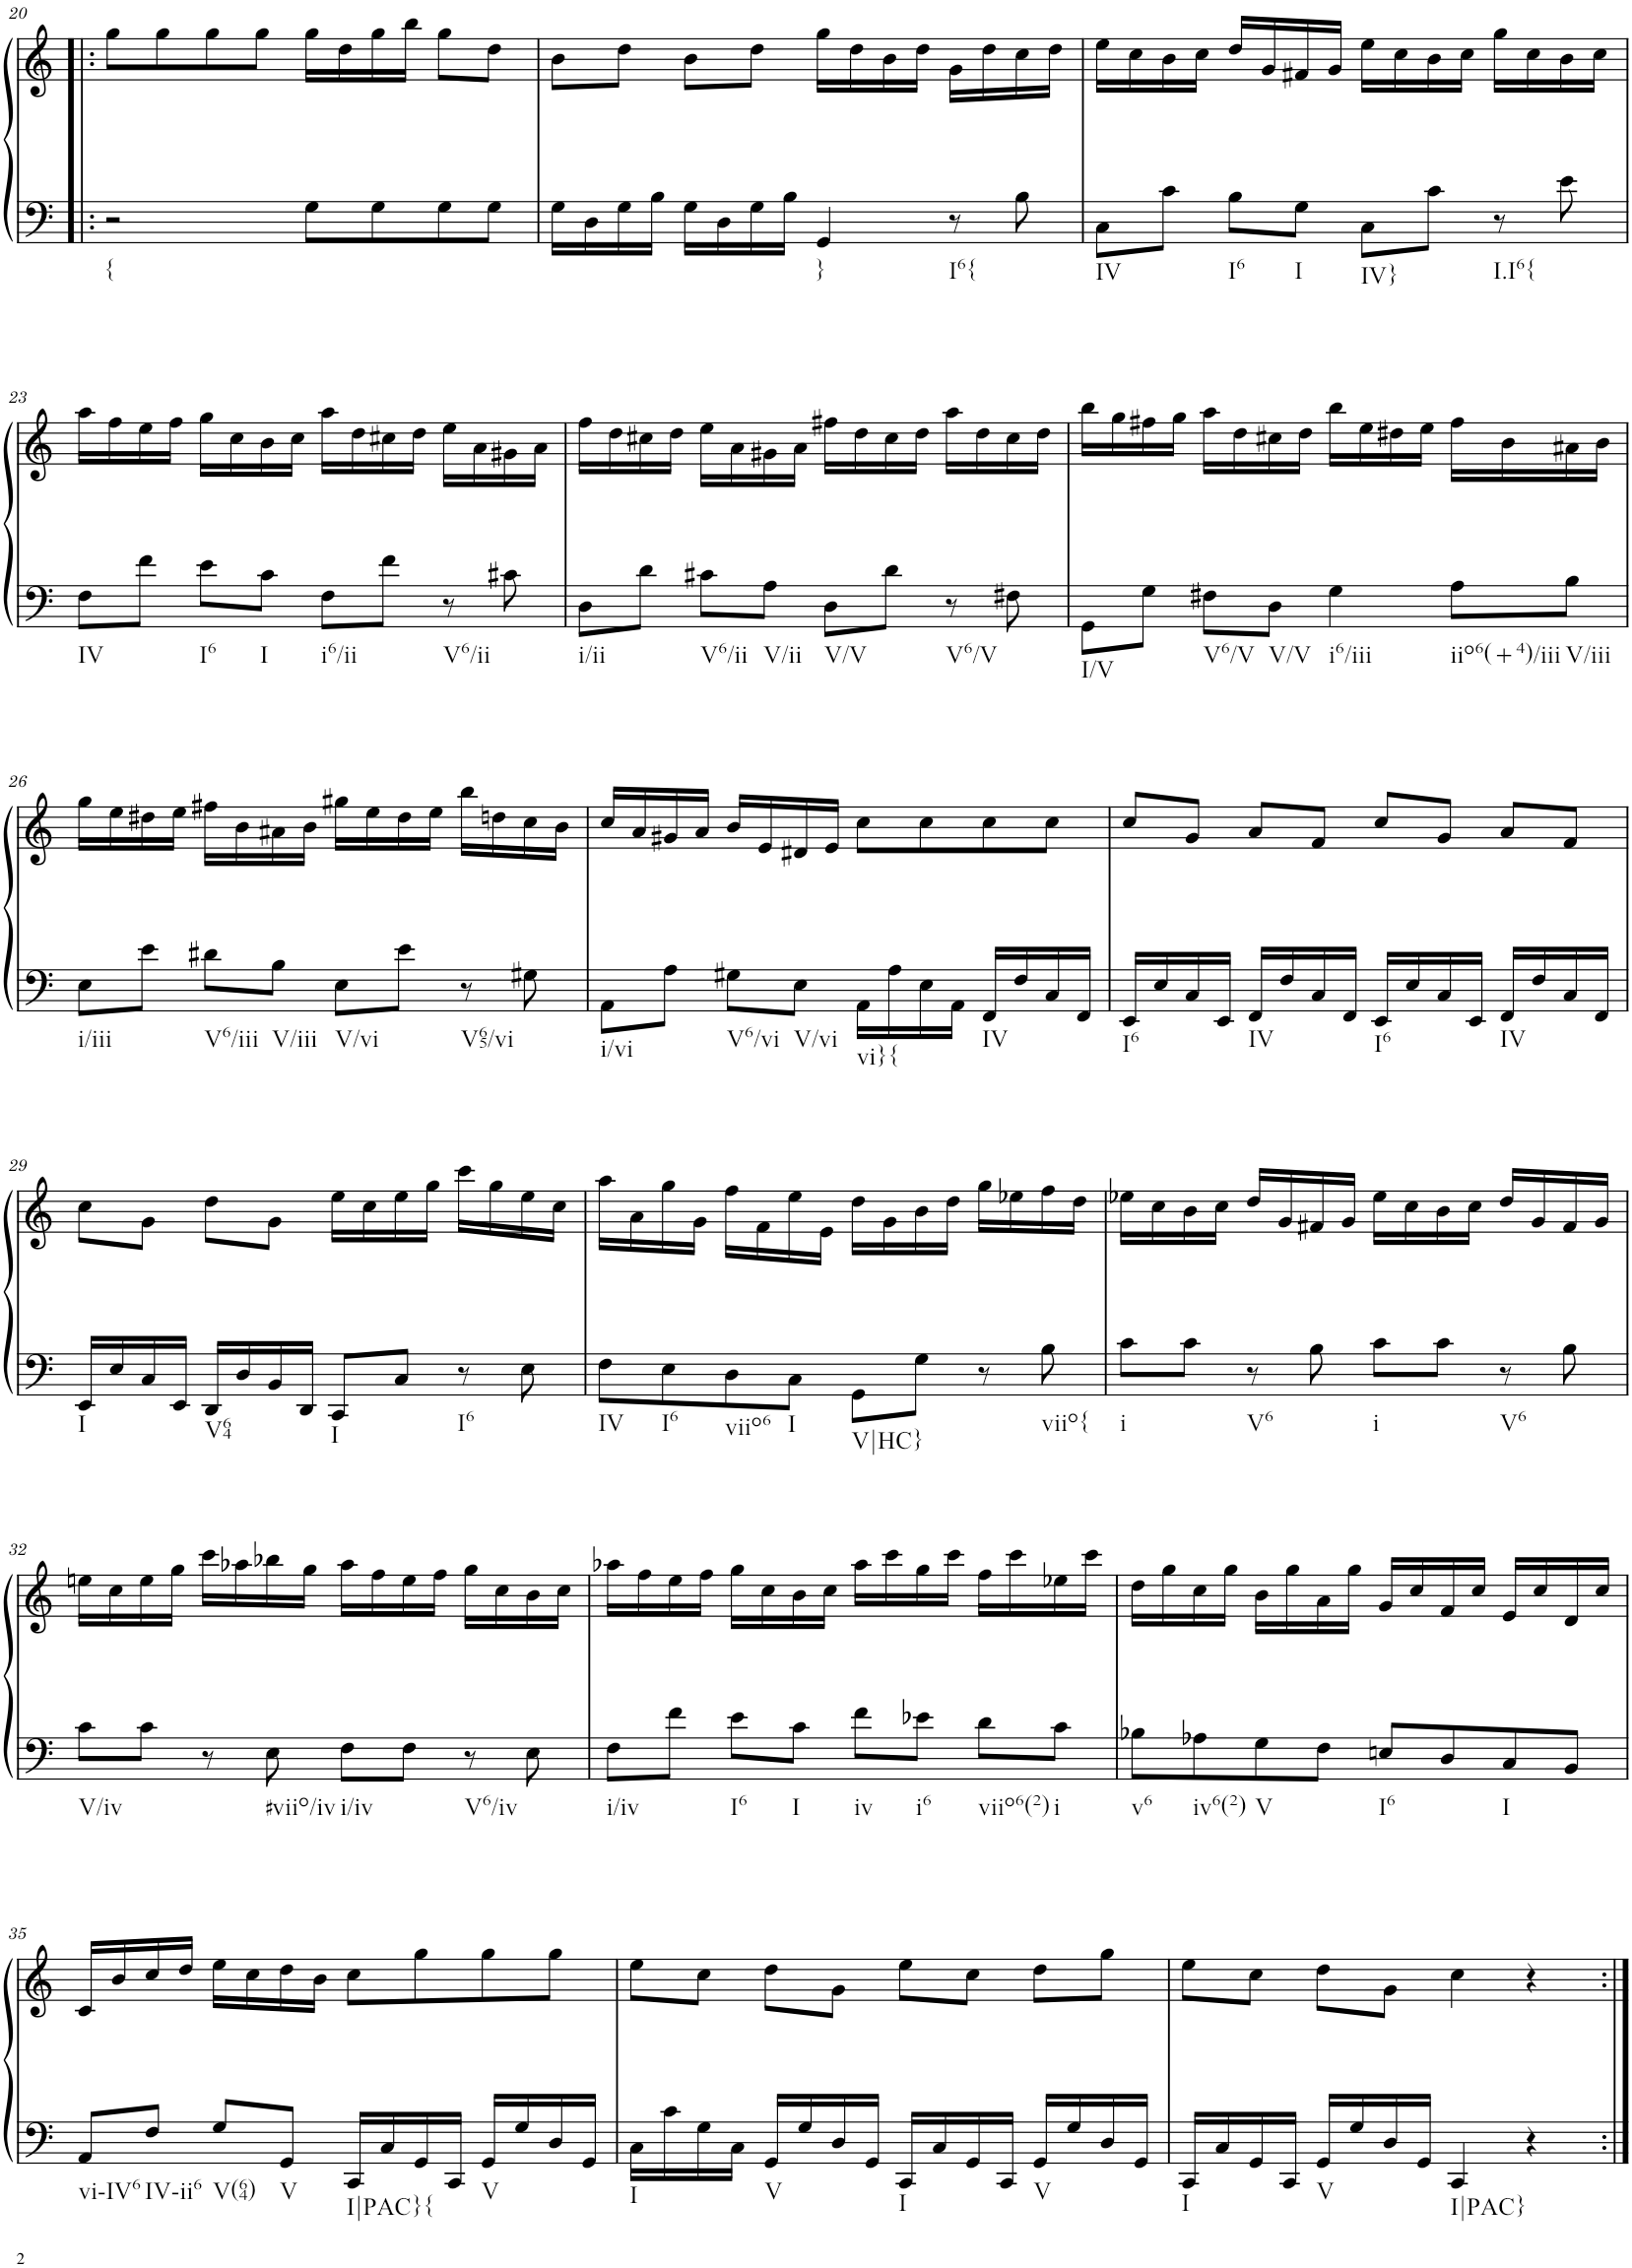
**kern	**kern
*part1	*part1
*staff2	*staff1
*I"Piano	*
*I'Pno.	*
!!LO:PB:g=z
*clefF4	*clefG2
*k[]	*k[]
*M4/4	*M4/4
*met(c)	*met(c)
=20!|:	=20!|:
!LO:TX:b:t={	!
2r	8gg\L
.	8gg\
.	8gg\
.	8gg\J
8G\L	16gg\LL
.	16dd\
8G\	16gg\
.	16bb\JJ
8G\	8gg\L
8G\J	8dd\J
=21	=21
16G\LL	8b\L
16D\	.
16G\	8dd\J
16B\JJ	.
16G\LL	8b\L
16D\	.
16G\	8dd\J
16B\JJ	.
!LO:TX:b:t=}	!
4GG/	16gg\LL
.	16dd\
.	16b\
.	16dd\JJ
!LO:TX:b:t=I6{	!
8r	16g\LL
.	16dd\
8B\	16cc\
.	16dd\JJ
=22	=22
!LO:TX:b:t=IV	!
8C\L	16ee\LL
.	16cc\
8c\J	16b\
.	16cc\JJ
!LO:TX:b:t=I6	!
8B\L	16dd/LL
.	16g/
!LO:TX:b:t=I	!
8G\J	16f#X/
.	16g/JJ
!LO:TX:b:t=IV}	!
8C\L	16ee\LL
.	16cc\
8c\J	16b\
.	16cc\JJ
!LO:TX:b:t=I.I6{	!
8r	16gg\LL
.	16cc\
8e\	16b\
.	16cc\JJ
!!LO:LB:g=z
=23	=23
!LO:TX:b:t=IV	!
8F\L	16aa\LL
.	16ff\
8f\J	16ee\
.	16ff\JJ
!LO:TX:b:t=I6	!
8e\L	16gg\LL
.	16cc\
!LO:TX:b:t=I	!
8c\J	16b\
.	16cc\JJ
!LO:TX:b:t=i6/ii	!
8F\L	16aa\LL
.	16dd\
8f\J	16cc#X\
.	16dd\JJ
!LO:TX:b:t=V6/ii	!
8r	16ee\LL
.	16a\
8c#X\	16g#X\
.	16a\JJ
=24	=24
!LO:TX:b:t=i/ii	!
8D\L	16ff\LL
.	16dd\
8d\J	16cc#X\
.	16dd\JJ
!LO:TX:b:t=V6/ii	!
8c#X\L	16ee\LL
.	16a\
!LO:TX:b:t=V/ii	!
8A\J	16g#X\
.	16a\JJ
!LO:TX:b:t=V/V	!
8D\L	16ff#X\LL
.	16dd\
8d\J	16cc#\
.	16dd\JJ
!LO:TX:b:t=V6/V	!
8r	16aa\LL
.	16dd\
8F#X\	16cc#\
.	16dd\JJ
=25	=25
!LO:TX:b:t=I/V	!
8GG\L	16bb\LL
.	16gg\
8G\J	16ff#X\
.	16gg\JJ
!LO:TX:b:t=V6/V	!
8F#X\L	16aa\LL
.	16dd\
!LO:TX:b:t=V/V	!
8D\J	16cc#X\
.	16dd\JJ
!LO:TX:b:t=i6/iii	!
4G\	16bb\LL
.	16ee\
.	16dd#X\
.	16ee\JJ
!LO:TX:b:t=iio6(+4)/iii	!
8A\L	16ff#\LL
.	16b\
!LO:TX:b:t=V/iii	!
8B\J	16a#X\
.	16b\JJ
!!LO:LB:g=z
=26	=26
!LO:TX:b:t=i/iii	!
8E\L	16gg\LL
.	16ee\
8e\J	16dd#X\
.	16ee\JJ
!LO:TX:b:t=V6/iii	!
8d#X\L	16ff#X\LL
.	16b\
!LO:TX:b:t=V/iii	!
8B\J	16a#X\
.	16b\JJ
!LO:TX:b:t=V/vi	!
8E\L	16gg#X\LL
.	16ee\
8e\J	16dd#\
.	16ee\JJ
!LO:TX:b:t=V65/vi	!
8r	16bb\LL
.	16ddn\
8G#X\	16cc\
.	16b\JJ
=27	=27
!LO:TX:b:t=i/vi	!
8AA\L	16cc/LL
.	16a/
8A\J	16g#X/
.	16a/JJ
!LO:TX:b:t=V6/vi	!
8G#X\L	16b/LL
.	16e/
!LO:TX:b:t=V/vi	!
8E\J	16d#X/
.	16e/JJ
!LO:TX:b:t=vi}{	!
16AA\LL	8cc\L
16A\	.
16E\	8cc\
16AA\JJ	.
!LO:TX:b:t=IV	!
16FF/LL	8cc\
16F/	.
16C/	8cc\J
16FF/JJ	.
=28	=28
!LO:TX:b:t=I6	!
16EE/LL	8cc/L
16E/	.
16C/	8g/J
16EE/JJ	.
!LO:TX:b:t=IV	!
16FF/LL	8a/L
16F/	.
16C/	8f/J
16FF/JJ	.
!LO:TX:b:t=I6	!
16EE/LL	8cc/L
16E/	.
16C/	8g/J
16EE/JJ	.
!LO:TX:b:t=IV	!
16FF/LL	8a/L
16F/	.
16C/	8f/J
16FF/JJ	.
!!LO:LB:g=z
=29	=29
!LO:TX:b:t=I	!
16EE/LL	8cc\L
16E/	.
16C/	8g\J
16EE/JJ	.
!LO:TX:b:t=V64	!
16DD/LL	8dd\L
16D/	.
16BB/	8g\J
16DD/JJ	.
!LO:TX:b:t=I	!
8CC/L	16ee\LL
.	16cc\
8C/J	16ee\
.	16gg\JJ
!LO:TX:b:t=I6	!
8r	16ccc\LL
.	16gg\
8E\	16ee\
.	16cc\JJ
=30	=30
!LO:TX:b:t=IV	!
8F\L	16aa\LL
.	16a\
!LO:TX:b:t=I6	!
8E\	16gg\
.	16g\JJ
!LO:TX:b:t=viio6	!
8D\	16ff\LL
.	16f\
!LO:TX:b:t=I	!
8C\J	16ee\
.	16e\JJ
!LO:TX:b:t=V|HC}	!
8GG\L	16dd\LL
.	16g\
8G\J	16b\
.	16dd\JJ
8r	16gg\LL
.	16ee-X\
!LO:TX:b:t=viio{	!
8B\	16ff\
.	16dd\JJ
=31	=31
!LO:TX:b:t=i	!
8c\L	16ee-X\LL
.	16cc\
8c\J	16b\
.	16cc\JJ
!LO:TX:b:t=V6	!
8r	16dd/LL
.	16g/
8B\	16f#X/
.	16g/JJ
!LO:TX:b:t=i	!
8c\L	16ee-\LL
.	16cc\
8c\J	16b\
.	16cc\JJ
!LO:TX:b:t=V6	!
8r	16dd/LL
.	16g/
8B\	16f#/
.	16g/JJ
!!LO:LB:g=z
=32	=32
!LO:TX:b:t=V/iv	!
8c\L	16een\LL
.	16cc\
8c\J	16ee\
.	16gg\JJ
8r	16ccc\LL
.	16aa-X\
!LO:TX:b:t=#viio/iv	!
8E\	16bb-X\
.	16gg\JJ
!LO:TX:b:t=i/iv	!
8F\L	16aa-\LL
.	16ff\
8F\J	16ee\
.	16ff\JJ
!LO:TX:b:t=V6/iv	!
8r	16gg\LL
.	16cc\
8E\	16b\
.	16cc\JJ
=33	=33
!LO:TX:b:t=i/iv	!
8F\L	16aa-X\LL
.	16ff\
8f\J	16ee\
.	16ff\JJ
!LO:TX:b:t=I6	!
8e\L	16gg\LL
.	16cc\
!LO:TX:b:t=I	!
8c\J	16b\
.	16cc\JJ
!LO:TX:b:t=iv	!
8f\L	16aa-\LL
.	16ccc\
!LO:TX:b:t=i6	!
8e-X\J	16gg\
.	16ccc\JJ
!LO:TX:b:t=viio6(2)	!
8d\L	16ff\LL
.	16ccc\
!LO:TX:b:t=i	!
8c\J	16ee-X\
.	16ccc\JJ
=34	=34
!LO:TX:b:t=v6	!
8B-X\L	16dd\LL
.	16gg\
!LO:TX:b:t=iv6(2)	!
8A-X\	16cc\
.	16gg\JJ
!LO:TX:b:t=V	!
8G\	16b\LL
.	16gg\
8F\J	16a\
.	16gg\JJ
!LO:TX:b:t=I6	!
8En/L	16g/LL
.	16cc/
8D/	16f/
.	16cc/JJ
!LO:TX:b:t=I	!
8C/	16e/LL
.	16cc/
8BB/J	16d/
.	16cc/JJ
!!LO:LB:g=z
=35	=35
!LO:TX:b:t=vi-IV6	!
8AA/L	16c/LL
.	16b/
!LO:TX:b:t=IV-ii6	!
8F/J	16cc/
.	16dd/JJ
!LO:TX:b:t=V(64)	!
8G/L	16ee\LL
.	16cc\
!LO:TX:b:t=V	!
8GG/J	16dd\
.	16b\JJ
!LO:TX:b:t=I|PAC}{	!
16CC/LL	8cc\L
16C/	.
16GG/	8gg\
16CC/JJ	.
!LO:TX:b:t=V	!
16GG/LL	8gg\
16G/	.
16D/	8gg\J
16GG/JJ	.
=36	=36
!LO:TX:b:t=I	!
16C\LL	8ee\L
16c\	.
16G\	8cc\J
16C\JJ	.
!LO:TX:b:t=V	!
16GG/LL	8dd\L
16G/	.
16D/	8g\J
16GG/JJ	.
!LO:TX:b:t=I	!
16CC/LL	8ee\L
16C/	.
16GG/	8cc\J
16CC/JJ	.
!LO:TX:b:t=V	!
16GG/LL	8dd\L
16G/	.
16D/	8gg\J
16GG/JJ	.
=37	=37
!LO:TX:b:t=I	!
16CC/LL	8ee\L
16C/	.
16GG/	8cc\J
16CC/JJ	.
!LO:TX:b:t=V	!
16GG/LL	8dd\L
16G/	.
16D/	8g\J
16GG/JJ	.
!LO:TX:b:t=I|PAC}	!
4CC/	4cc\
4r	4r
=:|!	=:|!
*-	*-
